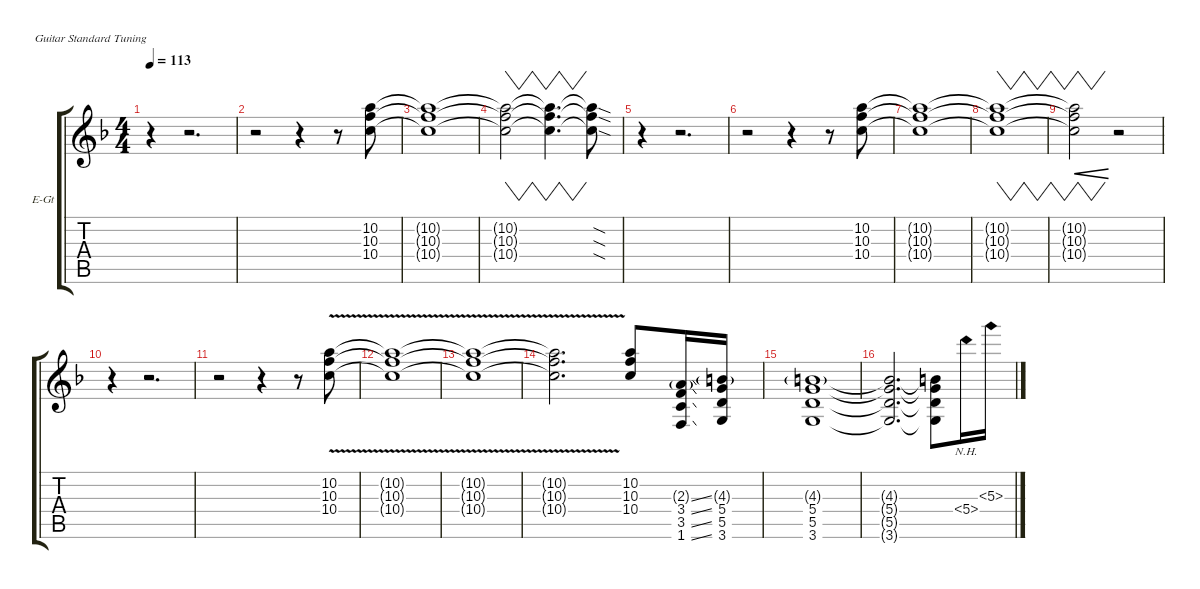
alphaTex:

\hideDynamics
\bracketExtendMode groupsimilarinstruments
\firstSystemTrackNameOrientation horizontal
\otherSystemsTrackNameOrientation horizontal
\track ("Guitar 2" "E-Gt") {instrument distortionguitar}
\staff {score tabs}
\tuning (E4 B3 G3 D3 A2 E2)
\ts (4 4)
\tempo 113
\clef g2
\ks f
r.4{dy f instrument distortionguitar} r.2{d} |
r.2 r.4 r.8 (10.2 10.3 10.4).8 |
(10.2{t} 10.3{t} 10.4{t}).1 |
(10.2{t} 10.3{t} 10.4{t}).2{vw} (10.2{t} 10.3{t} 10.4{t}).4{vw d} (10.2{sod t} 10.3{sod t} 10.4{sod t}).8 |
r.4 r.2{d} |
r.2 r.4 r.8 (10.2 10.3 10.4).8 |
(10.2{t} 10.3{t} 10.4{t}).1 |
(10.2{t} 10.3{t} 10.4{t}).1{vw} |
(10.2{t} 10.3{t} 10.4{t}).2{vw cre} r.2 |
r.4 r.2{d} |
r.2 r.4 r.8 (10.2{v} 10.3{v} 10.4{v}).8 |
(10.2{v t} 10.3{v t} 10.4{v t}).1 |
(10.2{v t} 10.3{v t} 10.4{v t}).1 |
(10.2{v t} 10.3{v t} 10.4{v t}).2{d} (10.2 10.3 10.4).8 (2.3{ss g} 3.4{ss} 3.5{ss} 1.6{ss}).16 (4.3{g} 5.4 5.5 3.6).16 |
(4.3{g} 5.4 5.5 3.6).1 |
(4.3{t} 5.4{t} 5.5{t} 3.6{t}).2{d} (4.3{t} 5.4{t} 5.5{t} 3.6{t}).8 5.4{nh}.16 5.3{nh}.16
